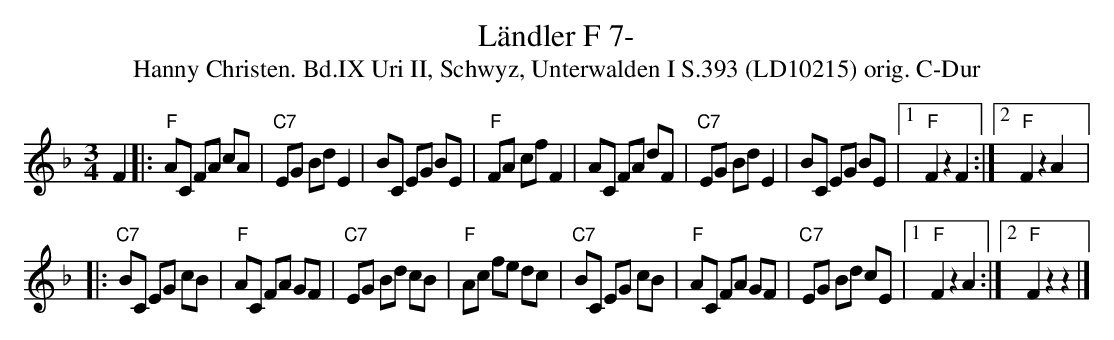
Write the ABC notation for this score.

X:1
T:Ländler F 7-
T:Hanny Christen. Bd.IX Uri II, Schwyz, Unterwalden I S.393 (LD10215) orig. C-Dur
M:3/4
L:1/8
K:Fmaj
F2 |: "F"AC FA cA | "C7"EG Bd E2 | BC EG BE | "F"FA cf F2 | AC FA dF | "C7"EG Bd E2 | BC EG BE |1 "F"F2z2F2 :|2 "F"F2z2A2 |:
"C7"BC EG cB | "F"AC FA GF | "C7"EG Bd cB | "F"Ac fe dc | "C7"BC EG cB | "F"AC FA GF | "C7"EG Bd cE |1 "F"F2z2A2 :|2 "F"F2 z2z2 |]
